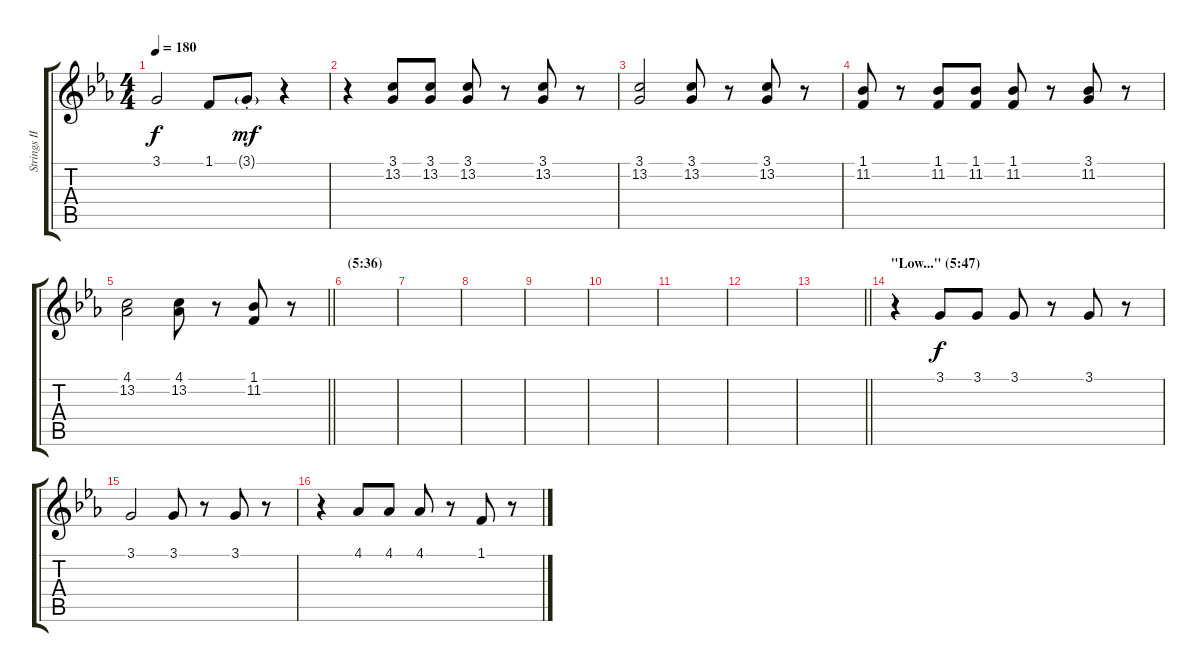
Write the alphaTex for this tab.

\track ("Strings II" "Strings II") {instrument stringensemble1}
\staff {score tabs}
\tuning (E4 B3 G3 D3 A2 E2) {hide}
\ts (4 4)
\tempo 180
\clef g2
\ks eb
3.1.2{dy f} 1.1.8 3.1{g st}.8{dy mf} r.4 |
r.4 (3.1 13.2).8 (3.1 13.2).8 (3.1 13.2).8 r.8 (3.1 13.2).8 r.8 |
(3.1 13.2).2 (3.1 13.2).8 r.8 (3.1 13.2).8 r.8 |
(1.1 11.2).8 r.8 (1.1 11.2).8 (1.1 11.2).8 (1.1 11.2).8 r.8 (3.1 11.2).8 r.8 |
\barLineRight lightlight
(4.1 13.2).2 (4.1 13.2).8 r.8 (1.1 11.2).8 r.8 |
\section ("" "(5:36)")
|
|
|
|
|
|
|
\barLineRight lightlight
|
\section ("" "\"Low...\" (5:47)")
r.4 3.1.8{dy f} 3.1.8 3.1.8 r.8 3.1.8 r.8 |
3.1.2 3.1.8 r.8 3.1.8 r.8 |
r.4 4.1.8 4.1.8 4.1.8 r.8 1.1.8 r.8
